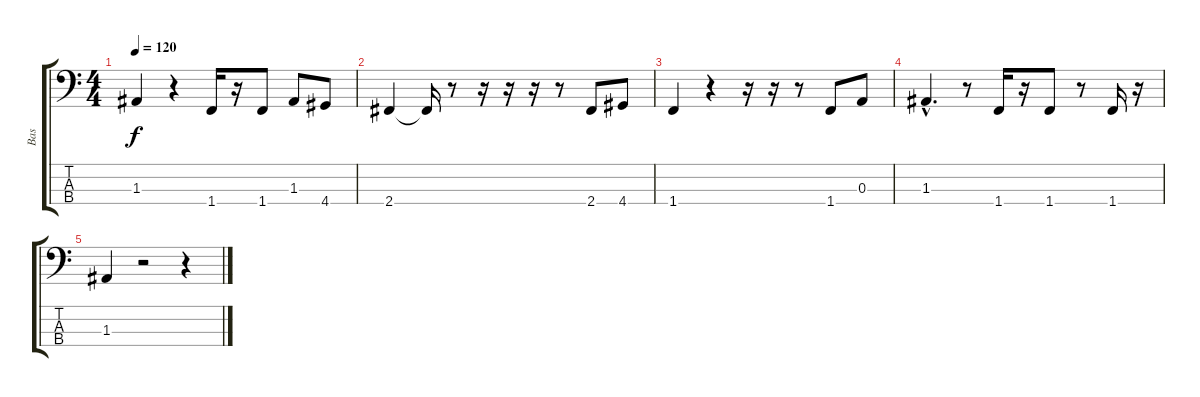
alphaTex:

\track ("Bas" "Bas") {instrument electricbasspick}
\staff {score tabs}
\tuning (G2 D2 A1 E1) {hide}
\ts (4 4)
\tempo 120
\clef f4
\ks c
1.3.4{dy f} r.4 1.4.16 r.16 1.4.8 1.3.8 4.4.8 |
2.4.4 2.4{t}.16 r.8 r.16 r.16 r.16 r.8 2.4.8 4.4.8 |
1.4.4 r.4 r.16 r.16 r.8 1.4.8 0.3.8 |
1.3{hac}.4{d} r.8 1.4.16 r.16 1.4.8 r.8 1.4.16 r.16 |
1.3.4 r.2 r.4
